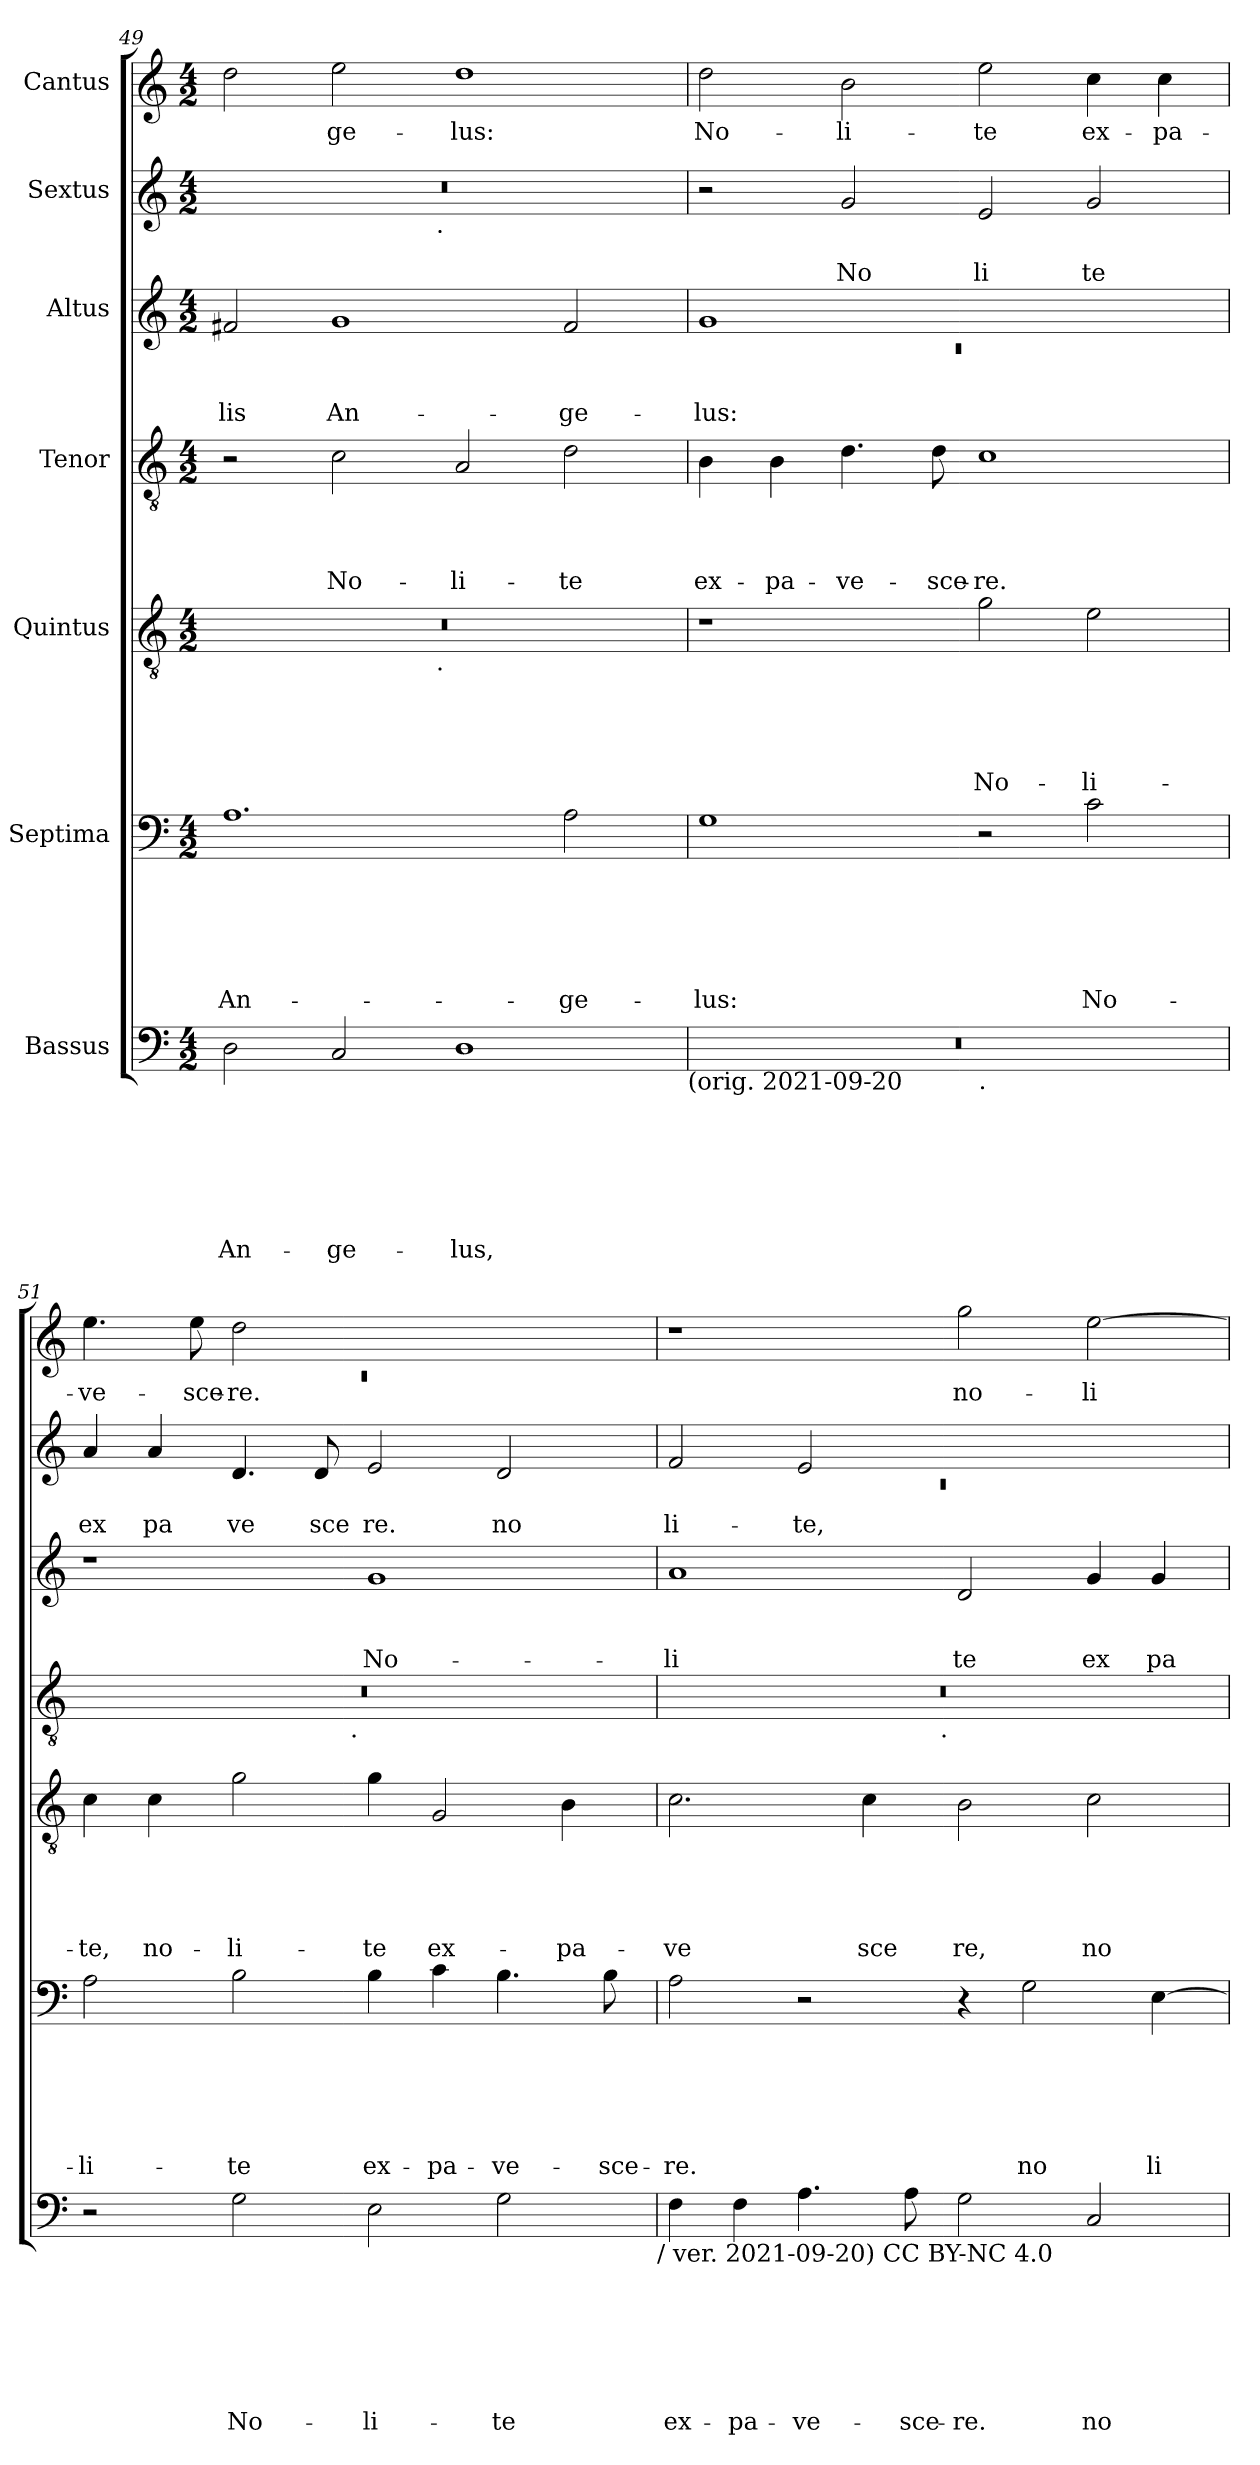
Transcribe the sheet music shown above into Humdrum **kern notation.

**kern	**text	**text	**text	**text	**text	**text	**text	**kern	**text	**text	**text	**text	**text	**text	**kern	**text	**text	**text	**text	**text	**kern	**text	**text	**text	**text	**kern	**text	**text	**text	**kern	**text	**text	**kern	**text
*part7	*part7	*part7	*part7	*part7	*part7	*part7	*part7	*part6	*part6	*part6	*part6	*part6	*part6	*part6	*part5	*part5	*part5	*part5	*part5	*part5	*part4	*part4	*part4	*part4	*part4	*part3	*part3	*part3	*part3	*part2	*part2	*part2	*part1	*part1
*staff7	*staff7	*staff7	*staff7	*staff7	*staff7	*staff7	*staff7	*staff6	*staff6	*staff6	*staff6	*staff6	*staff6	*staff6	*staff5	*staff5	*staff5	*staff5	*staff5	*staff5	*staff4	*staff4	*staff4	*staff4	*staff4	*staff3	*staff3	*staff3	*staff3	*staff2	*staff2	*staff2	*staff1	*staff1
*I"Bassus	*	*	*	*	*	*	*	*I"Septima	*	*	*	*	*	*	*I"Quintus	*	*	*	*	*	*I"Tenor	*	*	*	*	*I"Altus	*	*	*	*I"Sextus	*	*	*I"Cantus	*
*clefF4	*	*	*	*	*	*	*	*clefF4	*	*	*	*	*	*	*clefGv2	*	*	*	*	*	*clefGv2	*	*	*	*	*clefG2	*	*	*	*clefG2	*	*	*clefG2	*
*k[]	*	*	*	*	*	*	*	*k[]	*	*	*	*	*	*	*k[]	*	*	*	*	*	*k[]	*	*	*	*	*k[]	*	*	*	*k[]	*	*	*k[]	*
*C:	*	*	*	*	*	*	*	*C:	*	*	*	*	*	*	*C:	*	*	*	*	*	*C:	*	*	*	*	*C:	*	*	*	*C:	*	*	*C:	*
*M4/2	*	*	*	*	*	*	*	*M4/2	*	*	*	*	*	*	*M4/2	*	*	*	*	*	*M4/2	*	*	*	*	*M4/2	*	*	*	*M4/2	*	*	*M4/2	*
=49	=49	=49	=49	=49	=49	=49	=49	=49	=49	=49	=49	=49	=49	=49	=49	=49	=49	=49	=49	=49	=49	=49	=49	=49	=49	=49	=49	=49	=49	=49	=49	=49	=49	=49
!	!	!	!	!	!	!	!LO:LY:b	!	!	!	!	!	!	!LO:LY:b	!	!	!	!	!	!	!	!	!	!	!	!	!	!	!LO:LY:b	!	!	!	!	!
*	*	*	*	*	*	*	*	*	*	*	*	*	*	*	*^	*	*	*	*	*	*	*	*	*	*	*	*	*	*	*^	*	*	*	*
2D\	.	.	.	.	.	.	An-	1.A	.	.	.	.	.	An-	0r	2ryy	.	.	.	.	.	2r	.	.	.	.	2f#X/	.	.	-lis	0r	2ryy	.	.	2dd\	.
!	!	!	!	!	!	!	!LO:LY:b	!	!	!	!	!	!	!	!	!	!	!	!	!	!	!	!	!	!	!LO:LY:b	!	!	!	!LO:LY:b	!	!	!	!	!	!LO:LY:b
2C/	.	.	.	.	.	.	-ge-	.	.	.	.	.	.	.	.	4...ryy	.	.	.	.	.	2c\	.	.	.	No-	1g	.	.	An-	.	4...ryy	.	.	2ee\	-ge-
!	!	!	!	!	!	!	!	!	!	!	!	!	!	!	!	!	!	!	!	!	!	!	!	!	!	!	!	!	!	!	!	!LO:TX:b:t=.	!	!	!	!
!	!	!	!	!	!	!	!	!	!	!	!	!	!	!	!	!LO:TX:b:t=.	!	!	!	!	!	!	!	!	!	!	!	!	!	!	!	!	!	!	!	!
.	.	.	.	.	.	.	.	.	.	.	.	.	.	.	.	1ryy	.	.	.	.	.	.	.	.	.	.	.	.	.	.	.	1ryy	.	.	.	.
!	!	!	!	!	!	!	!LO:LY:b	!	!	!	!	!	!	!	!	!	!	!	!	!	!	!	!	!	!	!LO:LY:b	!	!	!	!	!	!	!	!	!	!LO:LY:b
1D	.	.	.	.	.	.	-lus,	.	.	.	.	.	.	.	.	.	.	.	.	.	.	2A/	.	.	.	-li-	.	.	.	.	.	.	.	.	1dd	-lus:
!	!	!	!	!	!	!	!	!	!	!	!	!	!	!LO:LY:b	!	!	!	!	!	!	!	!	!	!	!	!LO:LY:b	!	!	!	!LO:LY:b	!	!	!	!	!	!
.	.	.	.	.	.	.	.	2A\	.	.	.	.	.	-ge-	.	.	.	.	.	.	.	2d\	.	.	.	-te	2f#/	.	.	-ge-	.	.	.	.	.	.
.	.	.	.	.	.	.	.	.	.	.	.	.	.	.	.	32ryy	.	.	.	.	.	.	.	.	.	.	.	.	.	.	.	32ryy	.	.	.	.
!LO:TX:b:t=(orig. 2021-09-20	!	!	!	!	!	!	!	!	!	!	!	!	!	!	!	!	!	!	!	!	!	!	!	!	!	!	!	!	!	!	!	!	!	!	!	!
=50	=50	=50	=50	=50	=50	=50	=50	=50	=50	=50	=50	=50	=50	=50	=50	=50	=50	=50	=50	=50	=50	=50	=50	=50	=50	=50	=50	=50	=50	=50	=50	=50	=50	=50	=50	=50
*	*	*	*	*	*	*	*	*	*	*	*	*	*	*	*	*	*	*	*	*	*	*	*	*	*	*	*^	*	*	*	*	*	*	*	*	*
!	!	!	!	!	!	!	!	!	!	!	!	!	!	!LO:LY:b	!	!	!	!	!	!	!	!	!	!	!	!LO:LY:b	!	!LO:N:vis=1	!	!	!LO:LY:b	!	!	!	!	!	!LO:LY:b
*^	*	*	*	*	*	*	*	*	*	*	*	*	*	*	*v	*v	*	*	*	*	*	*	*	*	*	*	*	*	*	*	*	*v	*v	*	*	*	*
0r	1ryy	.	.	.	.	.	.	.	1G	.	.	.	.	.	-lus:	1r	.	.	.	.	.	4B\	.	.	.	ex-	1g	0rc	.	.	-lus:	2r	.	.	2dd\	No-
!	!	!	!	!	!	!	!	!	!	!	!	!	!	!	!	!	!	!	!	!	!	!	!	!	!	!LO:LY:b	!	!	!	!	!	!	!	!	!	!
.	.	.	.	.	.	.	.	.	.	.	.	.	.	.	.	.	.	.	.	.	.	4B\	.	.	.	-pa-	.	.	.	.	.	.	.	.	.	.
!	!	!	!	!	!	!	!	!	!	!	!	!	!	!	!	!	!	!	!	!	!	!	!	!	!	!LO:LY:b	!	!	!	!	!	!	!	!LO:LY:b	!	!LO:LY:b
.	.	.	.	.	.	.	.	.	.	.	.	.	.	.	.	.	.	.	.	.	.	4.d\	.	.	.	-ve-	.	.	.	.	.	2g/	.	No	2b\	-li-
!	!	!	!	!	!	!	!	!	!	!	!	!	!	!	!	!	!	!	!	!	!	!	!	!	!	!LO:LY:b	!	!	!	!	!	!	!	!	!	!
.	.	.	.	.	.	.	.	.	.	.	.	.	.	.	.	.	.	.	.	.	.	8d\	.	.	.	-sce-	.	.	.	.	.	.	.	.	.	.
!	!LO:TX:b:t=.	!	!	!	!	!	!	!	!	!	!	!	!	!	!	!	!	!	!	!	!	!	!	!	!	!	!	!	!	!	!	!	!	!	!	!
!	!	!	!	!	!	!	!	!	!	!	!	!	!	!	!	!	!	!	!	!	!LO:LY:b	!	!	!	!	!LO:LY:b	!	!	!	!	!	!	!	!LO:LY:b	!	!LO:LY:b
.	1ryy	.	.	.	.	.	.	.	2r	.	.	.	.	.	.	2g\	.	.	.	.	No-	1c	.	.	.	-re.	1ryy	.	.	.	.	2e/	.	li	2ee\	-te
!	!	!	!	!	!	!	!	!	!	!	!	!	!	!	!LO:LY:b	!	!	!	!	!	!LO:LY:b	!	!	!	!	!	!	!	!	!	!	!	!	!LO:LY:b	!	!LO:LY:b
.	.	.	.	.	.	.	.	.	2c\	.	.	.	.	.	No-	2e\	.	.	.	.	-li-	.	.	.	.	.	.	.	.	.	.	2g/	.	te	4cc\	ex-
!	!	!	!	!	!	!	!	!	!	!	!	!	!	!	!	!	!	!	!	!	!	!	!	!	!	!	!	!	!	!	!	!	!	!	!	!LO:LY:b
.	.	.	.	.	.	.	.	.	.	.	.	.	.	.	.	.	.	.	.	.	.	.	.	.	.	.	.	.	.	.	.	.	.	.	4cc\	-pa-
*	*	*	*	*	*	*	*	*	*	*	*	*	*	*	*	*	*	*	*	*	*	*	*	*	*	*	*v	*v	*	*	*	*	*	*	*	*
=51	=51	=51	=51	=51	=51	=51	=51	=51	=51	=51	=51	=51	=51	=51	=51	=51	=51	=51	=51	=51	=51	=51	=51	=51	=51	=51	=51	=51	=51	=51	=51	=51	=51	=51	=51
*	*	*	*	*	*	*	*	*	*	*	*	*	*	*	*	*	*	*	*	*	*	*	*	*	*	*	*	*	*	*	*	*	*	*^	*
!	!	!	!	!	!	!	!	!	!	!	!	!	!	!	!LO:LY:b	!	!	!	!	!	!LO:LY:b	!	!	!	!	!	!	!	!	!	!	!	!LO:LY:b	!	!LO:N:vis=1	!LO:LY:b
*v	*v	*	*	*	*	*	*	*	*	*	*	*	*	*	*	*	*	*	*	*	*	*^	*	*	*	*	*	*	*	*	*	*	*	*	*	*
2r	.	.	.	.	.	.	.	2A\	.	.	.	.	.	-li-	4c\	.	.	.	.	-te,	0r	2ryy	.	.	.	.	1r	.	.	.	4a/	.	ex	4.ee\	0rc	-ve-
!	!	!	!	!	!	!	!	!	!	!	!	!	!	!	!	!	!	!	!	!LO:LY:b	!	!	!	!	!	!	!	!	!	!	!	!	!LO:LY:b	!	!	!
.	.	.	.	.	.	.	.	.	.	.	.	.	.	.	4c\	.	.	.	.	no-	.	.	.	.	.	.	.	.	.	.	4a/	.	pa	.	.	.
!	!	!	!	!	!	!	!	!	!	!	!	!	!	!	!	!	!	!	!	!	!	!	!	!	!	!	!	!	!	!	!	!	!	!	!	!LO:LY:b
.	.	.	.	.	.	.	.	.	.	.	.	.	.	.	.	.	.	.	.	.	.	.	.	.	.	.	.	.	.	.	.	.	.	8ee\	.	-sce-
!	!	!	!	!	!	!	!LO:LY:b	!	!	!	!	!	!	!LO:LY:b	!	!	!	!	!	!LO:LY:b	!	!	!	!	!	!	!	!	!	!	!	!	!LO:LY:b	!	!	!LO:LY:b
2G\	.	.	.	.	.	.	No-	2B\	.	.	.	.	.	-te	2g\	.	.	.	.	-li-	.	4...ryy	.	.	.	.	.	.	.	.	4.d/	.	ve	2dd\	.	-re.
!	!	!	!	!	!	!	!	!	!	!	!	!	!	!	!	!	!	!	!	!	!	!	!	!	!	!	!	!	!	!	!	!	!LO:LY:b	!	!	!
.	.	.	.	.	.	.	.	.	.	.	.	.	.	.	.	.	.	.	.	.	.	.	.	.	.	.	.	.	.	.	8d/	.	sce	.	.	.
!	!	!	!	!	!	!	!	!	!	!	!	!	!	!	!	!	!	!	!	!	!	!LO:TX:b:t=.	!	!	!	!	!	!	!	!	!	!	!	!	!	!
.	.	.	.	.	.	.	.	.	.	.	.	.	.	.	.	.	.	.	.	.	.	1ryy	.	.	.	.	.	.	.	.	.	.	.	.	.	.
!	!	!	!	!	!	!	!LO:LY:b	!	!	!	!	!	!	!LO:LY:b	!	!	!	!	!	!LO:LY:b	!	!	!	!	!	!	!	!	!	!LO:LY:b	!	!	!LO:LY:b	!	!	!
2E\	.	.	.	.	.	.	-li-	4B\	.	.	.	.	.	ex-	4g\	.	.	.	.	-te	.	.	.	.	.	.	1g	.	.	No-	2e/	.	re.	1ryy	.	.
!	!	!	!	!	!	!	!	!	!	!	!	!	!	!LO:LY:b	!	!	!	!	!	!LO:LY:b	!	!	!	!	!	!	!	!	!	!	!	!	!	!	!	!
.	.	.	.	.	.	.	.	4c\	.	.	.	.	.	-pa-	2G/	.	.	.	.	ex-	.	.	.	.	.	.	.	.	.	.	.	.	.	.	.	.
!	!	!	!	!	!	!	!LO:LY:b	!	!	!	!	!	!	!LO:LY:b	!	!	!	!	!	!	!	!	!	!	!	!	!	!	!	!	!	!	!LO:LY:b	!	!	!
2G\	.	.	.	.	.	.	-te	4.B\	.	.	.	.	.	-ve-	.	.	.	.	.	.	.	.	.	.	.	.	.	.	.	.	2d/	.	no	.	.	.
!	!	!	!	!	!	!	!	!	!	!	!	!	!	!	!	!	!	!	!	!LO:LY:b	!	!	!	!	!	!	!	!	!	!	!	!	!	!	!	!
.	.	.	.	.	.	.	.	.	.	.	.	.	.	.	4B\	.	.	.	.	-pa-	.	.	.	.	.	.	.	.	.	.	.	.	.	.	.	.
!	!	!	!	!	!	!	!	!	!	!	!	!	!	!LO:LY:b	!	!	!	!	!	!	!	!	!	!	!	!	!	!	!	!	!	!	!	!	!	!
.	.	.	.	.	.	.	.	8B\	.	.	.	.	.	-sce-	.	.	.	.	.	.	.	.	.	.	.	.	.	.	.	.	.	.	.	.	.	.
.	.	.	.	.	.	.	.	.	.	.	.	.	.	.	.	.	.	.	.	.	.	32ryy	.	.	.	.	.	.	.	.	.	.	.	.	.	.
!LO:TX:b:t=/ ver. 2021-09-20) CC BY-NC 4.0	!	!	!	!	!	!	!	!	!	!	!	!	!	!	!	!	!	!	!	!	!	!	!	!	!	!	!	!	!	!	!	!	!	!	!	!
!!LO:PB:g=z
=52	=52	=52	=52	=52	=52	=52	=52	=52	=52	=52	=52	=52	=52	=52	=52	=52	=52	=52	=52	=52	=52	=52	=52	=52	=52	=52	=52	=52	=52	=52	=52	=52	=52	=52	=52	=52
*	*	*	*	*	*	*	*	*	*	*	*	*	*	*	*	*	*	*	*	*	*	*	*	*	*	*	*	*	*	*	*^	*	*	*	*	*
!	!	!	!	!	!	!	!LO:LY:b	!	!	!	!	!	!	!LO:LY:b	!	!	!	!	!	!LO:LY:b	!	!	!	!	!	!	!	!	!	!LO:LY:b	!	!LO:N:vis=1	!	!LO:LY:b	!	!	!
*	*	*	*	*	*	*	*	*	*	*	*	*	*	*	*	*	*	*	*	*	*	*	*	*	*	*	*	*	*	*	*	*	*	*	*v	*v	*
4F\	.	.	.	.	.	.	ex-	2A\	.	.	.	.	.	-re.	2.c\	.	.	.	.	-ve	0r	2ryy	.	.	.	.	1a	.	.	-li	2f/	0rc	.	li-	1r	.
!	!	!	!	!	!	!	!LO:LY:b	!	!	!	!	!	!	!	!	!	!	!	!	!	!	!	!	!	!	!	!	!	!	!	!	!	!	!	!	!
4F\	.	.	.	.	.	.	-pa-	.	.	.	.	.	.	.	.	.	.	.	.	.	.	.	.	.	.	.	.	.	.	.	.	.	.	.	.	.
!	!	!	!	!	!	!	!LO:LY:b	!	!	!	!	!	!	!	!	!	!	!	!	!	!	!	!	!	!	!	!	!	!	!	!	!	!	!LO:LY:b	!	!
4.A\	.	.	.	.	.	.	-ve-	2r	.	.	.	.	.	.	.	.	.	.	.	.	.	4...ryy	.	.	.	.	.	.	.	.	2e/	.	.	-te,	.	.
!	!	!	!	!	!	!	!	!	!	!	!	!	!	!	!	!	!	!	!	!LO:LY:b	!	!	!	!	!	!	!	!	!	!	!	!	!	!	!	!
.	.	.	.	.	.	.	.	.	.	.	.	.	.	.	4c\	.	.	.	.	sce	.	.	.	.	.	.	.	.	.	.	.	.	.	.	.	.
!	!	!	!	!	!	!	!LO:LY:b	!	!	!	!	!	!	!	!	!	!	!	!	!	!	!	!	!	!	!	!	!	!	!	!	!	!	!	!	!
8A\	.	.	.	.	.	.	-sce-	.	.	.	.	.	.	.	.	.	.	.	.	.	.	.	.	.	.	.	.	.	.	.	.	.	.	.	.	.
!	!	!	!	!	!	!	!	!	!	!	!	!	!	!	!	!	!	!	!	!	!	!LO:TX:b:t=.	!	!	!	!	!	!	!	!	!	!	!	!	!	!
.	.	.	.	.	.	.	.	.	.	.	.	.	.	.	.	.	.	.	.	.	.	1ryy	.	.	.	.	.	.	.	.	.	.	.	.	.	.
!	!	!	!	!	!	!	!LO:LY:b	!	!	!	!	!	!	!	!	!	!	!	!	!LO:LY:b	!	!	!	!	!	!	!	!	!	!LO:LY:b	!	!	!	!	!	!LO:LY:b
2G\	.	.	.	.	.	.	-re.	4r	.	.	.	.	.	.	2B\	.	.	.	.	re,	.	.	.	.	.	.	2d/	.	.	te	1ryy	.	.	.	2gg\	no-
!	!	!	!	!	!	!	!	!	!	!	!	!	!	!LO:LY:b	!	!	!	!	!	!	!	!	!	!	!	!	!	!	!	!	!	!	!	!	!	!
.	.	.	.	.	.	.	.	2G\	.	.	.	.	.	no	.	.	.	.	.	.	.	.	.	.	.	.	.	.	.	.	.	.	.	.	.	.
!	!	!	!	!	!	!	!LO:LY:b	!	!	!	!	!	!	!	!	!	!	!	!	!LO:LY:b	!	!	!	!	!	!	!	!	!	!LO:LY:b	!	!	!	!	!	!LO:LY:b
2C/	.	.	.	.	.	.	no-	.	.	.	.	.	.	.	2c\	.	.	.	.	no	.	.	.	.	.	.	4g/	.	.	ex	.	.	.	.	[>2ee\	-li-
!	!	!	!	!	!	!	!	!	!	!	!	!	!	!LO:LY:b	!	!	!	!	!	!	!	!	!	!	!	!	!	!	!	!LO:LY:b	!	!	!	!	!	!
.	.	.	.	.	.	.	.	[>4E\	.	.	.	.	.	li	.	.	.	.	.	.	.	.	.	.	.	.	4g/	.	.	pa	.	.	.	.	.	.
.	.	.	.	.	.	.	.	.	.	.	.	.	.	.	.	.	.	.	.	.	.	32ryy	.	.	.	.	.	.	.	.	.	.	.	.	.	.
*	*	*	*	*	*	*	*	*	*	*	*	*	*	*	*	*	*	*	*	*	*v	*v	*	*	*	*	*	*	*	*	*v	*v	*	*	*	*
=	=	=	=	=	=	=	=	=	=	=	=	=	=	=	=	=	=	=	=	=	=	=	=	=	=	=	=	=	=	=	=	=	=	=
*-	*-	*-	*-	*-	*-	*-	*-	*-	*-	*-	*-	*-	*-	*-	*-	*-	*-	*-	*-	*-	*-	*-	*-	*-	*-	*-	*-	*-	*-	*-	*-	*-	*-	*-
